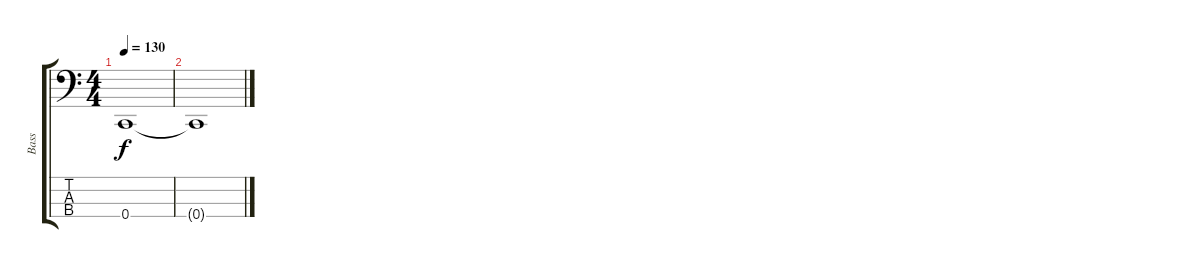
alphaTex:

\track ("Bass" "Bass") {instrument electricbassfinger}
\staff {score tabs}
\tuning (Eb2 Bb1 F1 C1) {hide}
\ts (4 4)
\tempo 130
\clef f4
\ks c
0.4{t}.1{dy f} |
0.4{t}.1
